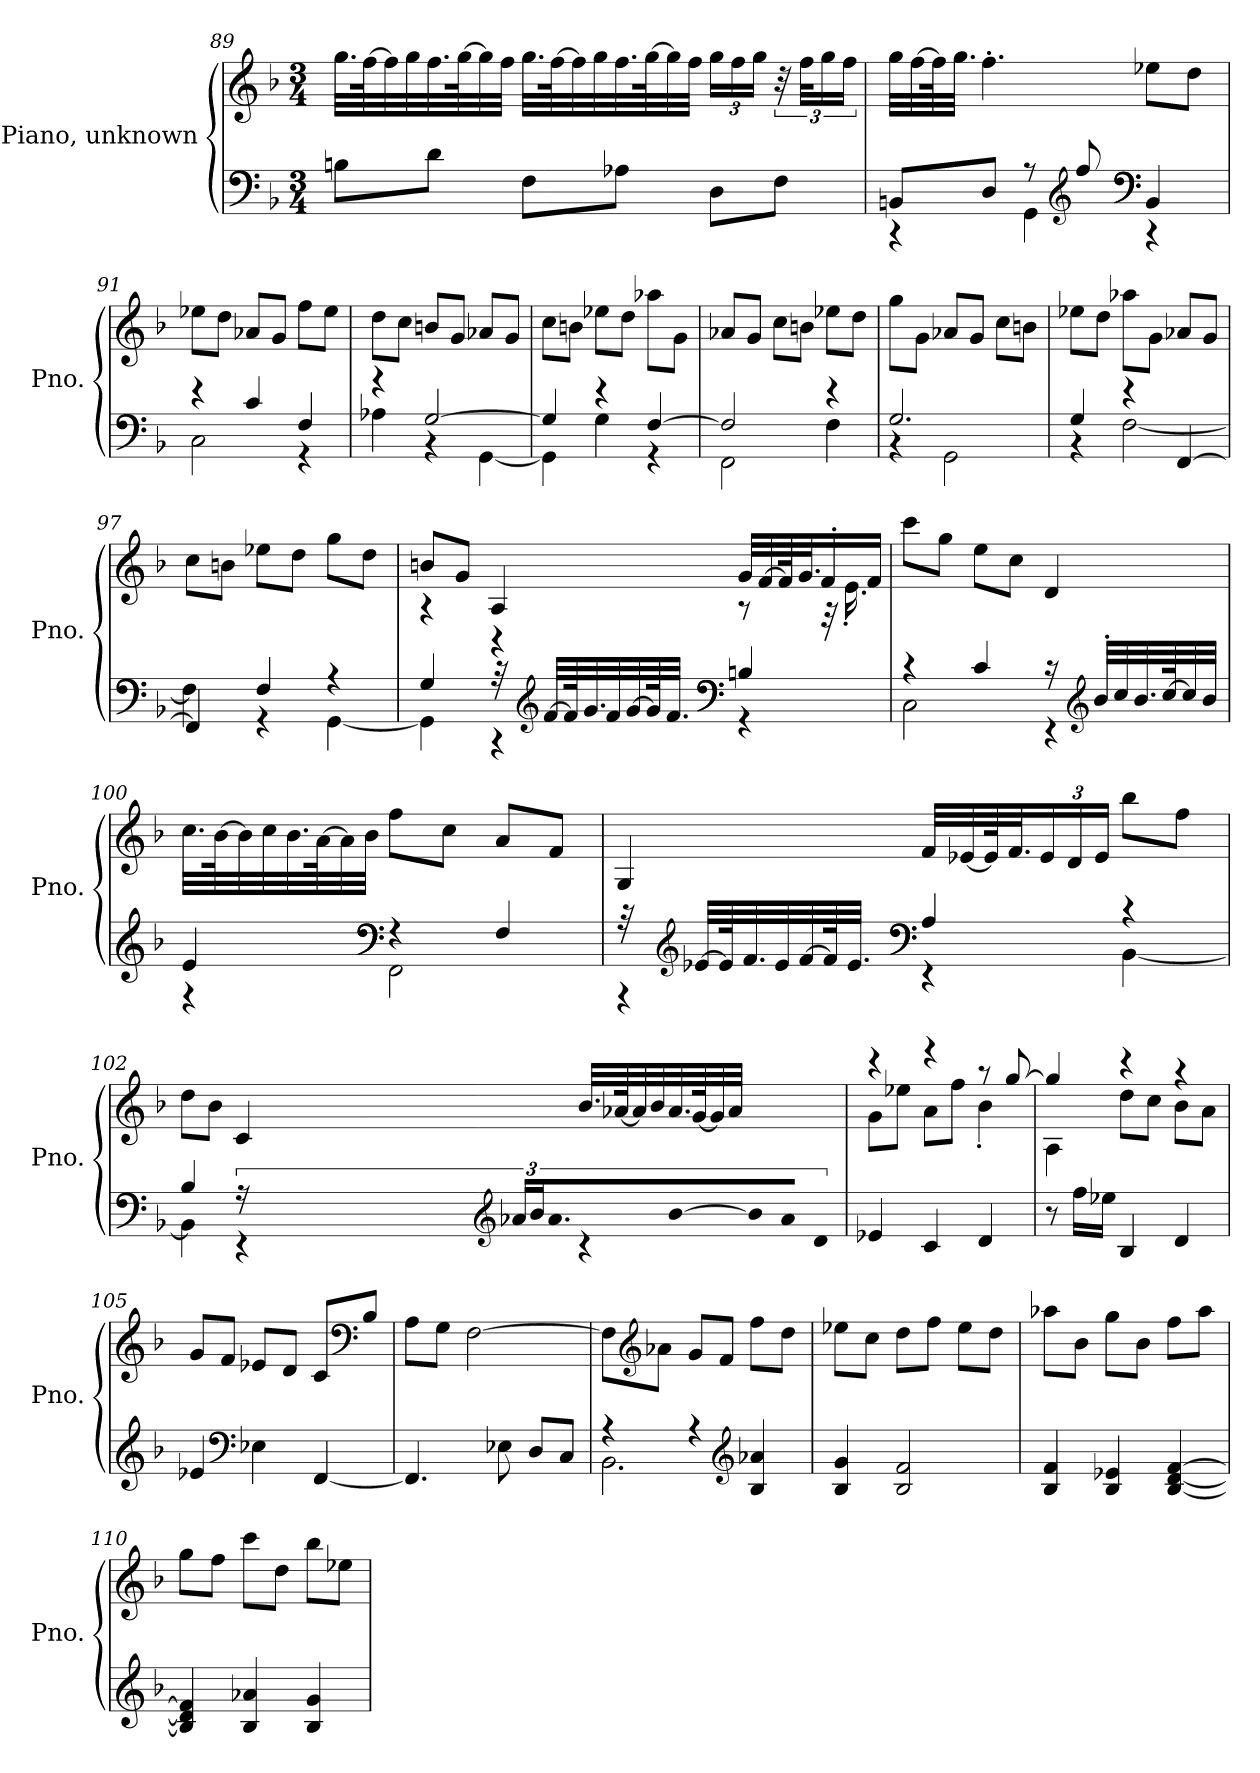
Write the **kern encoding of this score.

**kern	**kern
*part1	*part1
*staff2	*staff1
*I"Piano, unknown	*
*I'Pno.	*
!!LO:LB:g=z
*clefF4	*clefG2
*k[b-]	*k[b-]
*M3/4	*M3/4
=89	=89
8Bn\L	32.gg\LLL
.	[64ff\K
.	32ff\]
.	32gg\
8d\J	32.ff\
.	[64gg\K
.	32gg\]
.	32ff\JJJ
8F\L	32.gg\LLL
.	[64ff\K
.	32ff\]
.	32gg\
8A-X\J	32.ff\
.	[64gg\K
.	32gg\]
.	32ff\JJJ
*	*Xbrackettup
8D\L	24gg\LL
.	24ff\
.	24gg\JJ
*	*brackettup
8F\J	48r
.	48ff\KLL
.	24gg\
.	24ff\JJ
=90	=90
*^	*
8BBn/L	4r	32gg\LLL
.	.	[32ff\
.	.	64ff\K]
.	.	32.gg\JJJ
8D/J	.	4.ff'\
8r	4GG\	.
*clefG2	*	*
8ff/	.	.
*clefF4	*	*
4BB/	4r	8ee-X\L
.	.	8dd\J
=91	=91	=91
4r	2C\	8ee-X\L
.	.	8dd\J
4c/	.	8a-X/L
.	.	8g/J
4F/	4r	8ff\L
.	.	8ee-\J
!!LO:PB:g=z
=92	=92	=92
4r	4A-X\	8dd\L
.	.	8cc\J
[2G/	4r	8bn/L
.	.	8g/J
.	[4GG\	8a-X/L
.	.	8g/J
=93	=93	=93
4G/]	4GG\]	8cc\L
.	.	8bn\J
4r	4G\	8ee-X\L
.	.	8dd\J
[4F/	4r	8aa-X\L
.	.	8g\J
=94	=94	=94
2F/]	2FF\	8a-X/L
.	.	8g/J
.	.	8cc\L
.	.	8bn\J
4r	4F\	8ee-X\L
.	.	8dd\J
=95	=95	=95
2.G/	4r	8gg\L
.	.	8g\J
.	2GG\	8a-X/L
.	.	8g/J
.	.	8cc\L
.	.	8bn\J
=96	=96	=96
4G/	4r	8ee-X\L
.	.	8dd\J
4r	[2F\	8aa-X\L
.	.	8g\J
[4FF/	.	8a-X/L
.	.	8g/J
!!LO:LB:g=z
=97	=97	=97
4FF/]	4F\]	8cc\L
.	.	8bn\J
4F/	4r	8ee-X\L
.	.	8dd\J
4r	[4GG\	8gg\L
.	.	8dd\J
=98	=98	=98
*	*	*^
4G/	4GG\]	8bn/L	4r
.	.	8g/J	.
32r	4r	4A/	4r
*clefG2	*	*	*
[32f/LLL	.	.	.
64f/K]	.	.	.
32.g/	.	.	.
32f/	.	.	.
[32g/	.	.	.
64g/K]	.	.	.
32.f/JJJ	.	.	.
*clefF4	*	*	*
4Bn/	4r	32g/LLL	8r
.	.	[32f/	.
.	.	64f/K]	.
.	.	32.g/J	.
.	.	16f'/	32r
.	.	.	16.e'\
.	.	16f/JJ	.
*	*	*v	*v
=99	=99	=99
4r	2C\	8ccc\L
.	.	8gg\J
4c/	.	8ee\L
.	.	8cc\J
16r	4r	4d/
*clefG2	*	*
32b-'/LLL	.	.
32cc/	.	.
32.b-/	.	.
[64cc/K	.	.
32cc/]	.	.
32b-/JJJ	.	.
!!LO:LB:g=z
=100	=100	=100
4e/	4r	32.cc\LLL
.	.	[64b-\K
.	.	32b-\]
.	.	32cc\
.	.	32.b-\
.	.	[64a\K
.	.	32a\]
.	.	32b-\JJJ
*clefF4	*	*
4r	2FF\	8ff\L
.	.	8cc\J
4F/	.	8a/L
.	.	8f/J
=101	=101	=101
32r	4r	4G/
*clefG2	*	*
[32e-X/LLL	.	.
64e-/K]	.	.
32.f/	.	.
32e-/	.	.
[32f/	.	.
64f/K]	.	.
32.e-/JJJ	.	.
*clefF4	*	*
4A/	4r	32f/LLL
.	.	[32e-X/
.	.	64e-/K]
.	.	32.f/J
*	*	*Xbrackettup
.	.	24e-/
.	.	24d/
.	.	24e-/JJ
4r	[4BB-\	8bb-\L
.	.	8ff\J
!!LO:LB:g=z
=102	=102	=102
4B-/	4BB-\]	8dd\L
.	.	8b-\J
24r	4r	4c/
*clefG2	*	*
24a-X/LL	.	.
24b-/	.	.
32.a-/L	.	.
[64b-/K	.	.
32b-/]	.	.
32a-/JJJ	.	.
4d/	4r	32.b-/LLL
.	.	[64a-X/K
.	.	32a-/]
.	.	32b-/
.	.	32.a-/
.	.	[64g/K
.	.	32g/]
.	.	32a-/JJJ
*v	*v	*
=103	=103
*	*^
4e-X/	4r	8g\L
.	.	8ee-X\J
4c/	4r	8a\L
.	.	8ff\J
4d/	8r	4b-'\
.	[8gg/	.
=104	=104	=104
8r	4gg/]	4A\
16ff\LL	.	.
16ee-X\JJ	.	.
4B-/	4r	8dd\L
.	.	8cc\J
4d/	4r	8b-\L
.	.	8a\J
*	*v	*v
!!LO:LB:g=z
=105	=105
4e-X/	8g/L
.	8f/J
*clefF4	*
4E-X\	8e-X/L
.	8d/J
[4FF/	8c/L
*	*clefF4
.	8B-/J
=106	=106
4.FF/]	8A\L
.	8G\J
.	[2F\
8E-X\	.
8D/L	.
8C/J	.
=107	=107
*^	*
4r	2.BB-\	8F\L]
*	*	*clefG2
.	.	8a-X\J
4r	.	8g/L
.	.	8f/J
*clefG2	*	*
4B-/ 4a-X/	.	8ff\L
.	.	8dd\J
*v	*v	*
=108	=108
4B-/ 4g/	8ee-X\L
.	8cc\J
2B-/ 2f/	8dd\L
.	8ff\J
.	8ee-\L
.	8dd\J
=109	=109
4B-/ 4f/	8aa-X\L
.	8b-\J
4B-/ 4e-X/	8gg\L
.	8b-\J
[4B-/ [4d/ [4f/	8ff\L
.	8aa-\J
!!LO:LB:g=z
=110	=110
4B-/] 4d/] 4f/]	8gg\L
.	8ff\J
4B-/ 4a-X/	8ccc\L
.	8dd\J
4B-/ 4g/	8bb-\L
.	8ee-X\J
=	=
*-	*-
